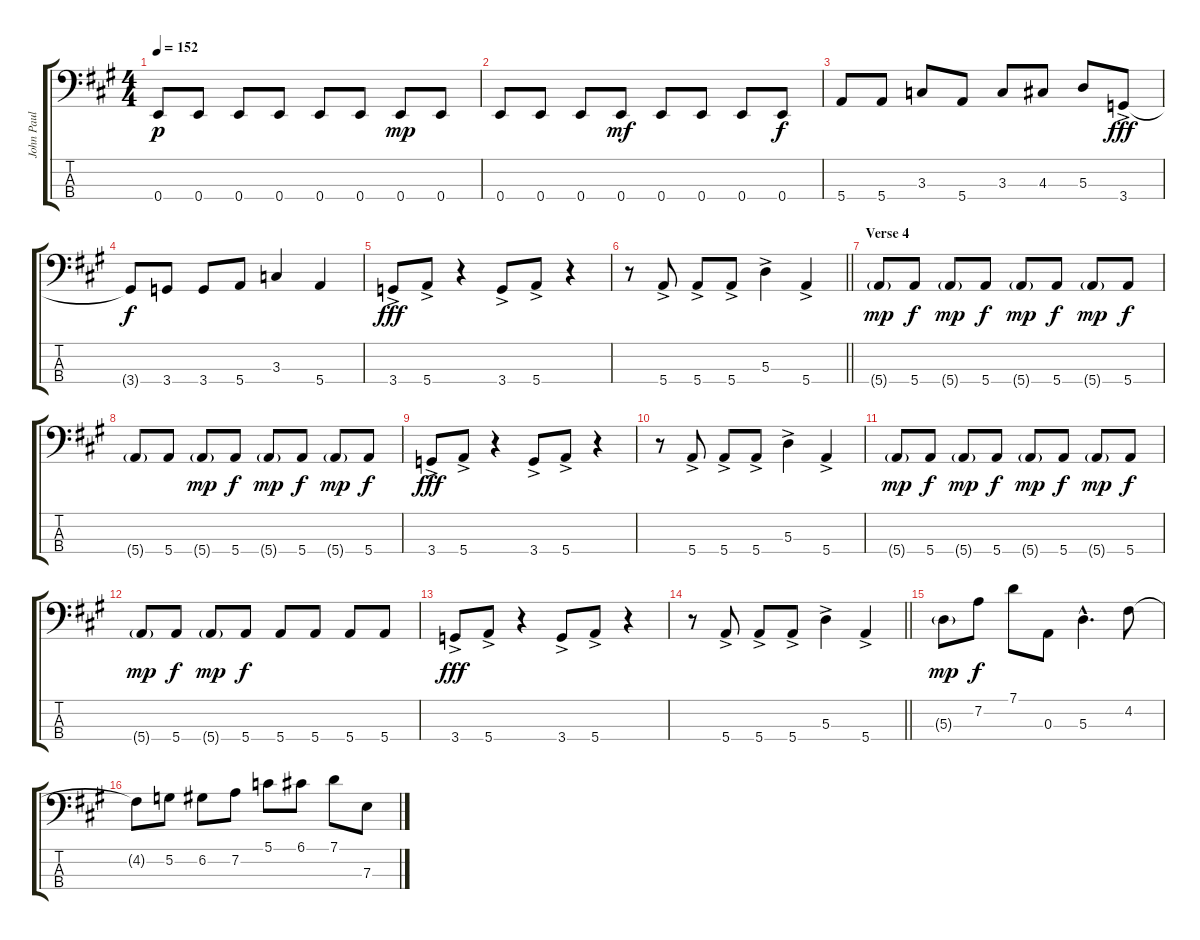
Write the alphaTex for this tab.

\track ("John Paul Jones" "John Paul ") {instrument electricbassfinger}
\staff {score tabs}
\tuning (G2 D2 A1 E1) {hide}
\ts (4 4)
\tempo 152
\clef f4
\ks a
0.4.8{dy p} 0.4.8 0.4.8 0.4.8 0.4.8 0.4.8 0.4.8{dy mp} 0.4.8 |
0.4.8 0.4.8 0.4.8 0.4.8{dy mf} 0.4.8 0.4.8 0.4.8 0.4.8{dy f} |
5.4.8 5.4.8 3.3.8 5.4.8 3.3.8 4.3.8 5.3.8 3.4{ac}.8{dy fff} |
3.4{t}.8{dy f} 3.4.8 3.4.8 5.4.8 3.3.4 5.4.4 |
3.4{ac}.8{dy fff} 5.4{ac}.8 r.4 3.4{ac}.8 5.4{ac}.8 r.4 |
\barLineRight lightlight
r.8 5.4{ac}.8 5.4{ac}.8 5.4{ac}.8 5.3{ac}.4 5.4{ac}.4 |
\section ("" "Verse 4")
5.4{g}.8{dy mp} 5.4.8{dy f} 5.4{g}.8{dy mp} 5.4.8{dy f} 5.4{g}.8{dy mp} 5.4.8{dy f} 5.4{g}.8{dy mp} 5.4.8{dy f} |
5.4{g}.8 5.4.8 5.4{g}.8{dy mp} 5.4.8{dy f} 5.4{g}.8{dy mp} 5.4.8{dy f} 5.4{g}.8{dy mp} 5.4.8{dy f} |
3.4{ac}.8{dy fff} 5.4{ac}.8 r.4 3.4{ac}.8 5.4{ac}.8 r.4 |
r.8 5.4{ac}.8 5.4{ac}.8 5.4{ac}.8 5.3{ac}.4 5.4{ac}.4 |
5.4{g}.8{dy mp} 5.4.8{dy f} 5.4{g}.8{dy mp} 5.4.8{dy f} 5.4{g}.8{dy mp} 5.4.8{dy f} 5.4{g}.8{dy mp} 5.4.8{dy f} |
5.4{g}.8{dy mp} 5.4.8{dy f} 5.4{g}.8{dy mp} 5.4.8{dy f} 5.4.8 5.4.8 5.4.8 5.4.8 |
3.4{ac}.8{dy fff} 5.4{ac}.8 r.4 3.4{ac}.8 5.4{ac}.8 r.4 |
\barLineRight lightlight
r.8 5.4{ac}.8 5.4{ac}.8 5.4{ac}.8 5.3{ac}.4 5.4{ac}.4 |
5.3{g}.8{dy mp} 7.2.8{dy f} 7.1.8 0.3.8 5.3{hac}.4{d} 4.2.8 |
4.2{t}.8 5.2.8 6.2.8 7.2.8 5.1.8 6.1.8 7.1.8 7.3.8
